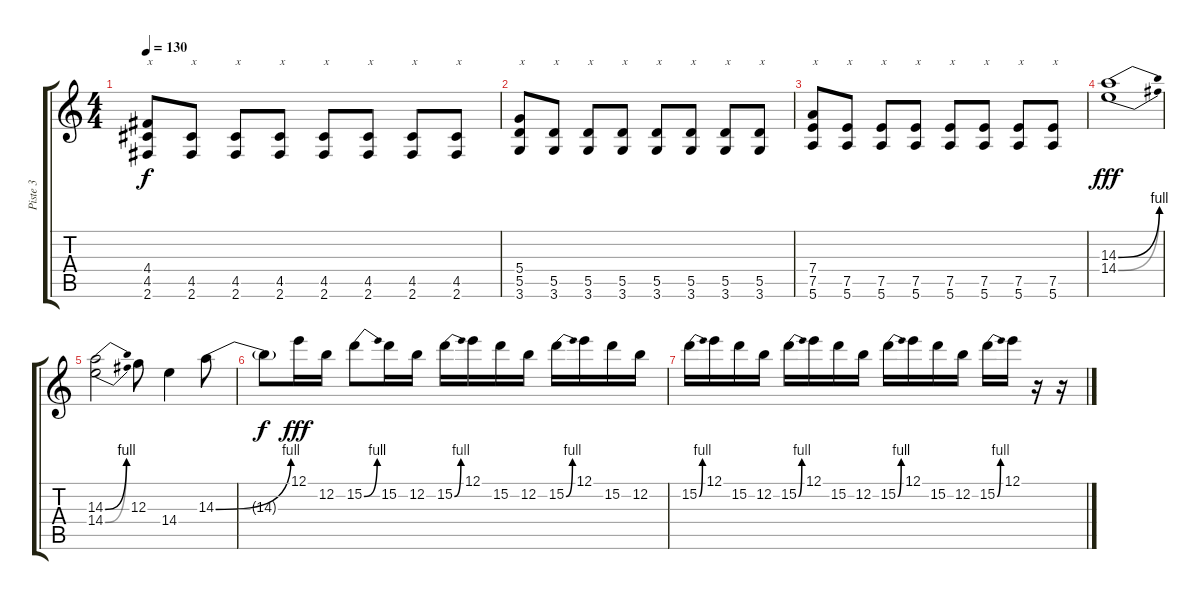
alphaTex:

\track ("Piste 3" "Piste 3") {instrument distortionguitar}
\staff {score tabs}
\tuning (E4 B3 G3 D3 A2 E2) {hide}
\ts (4 4)
\tempo 130
\clef g2
\ks c
(4.4 4.5 2.6).8{txt "x" dy f} (4.5 2.6).8{txt "x"} (4.5 2.6).8{txt "x"} (4.5 2.6).8{txt "x"} (4.5 2.6).8{txt "x"} (4.5 2.6).8{txt "x"} (4.5 2.6).8{txt "x"} (4.5 2.6).8{txt "x"} |
(5.4 5.5 3.6).8{txt "x"} (5.5 3.6).8{txt "x"} (5.5 3.6).8{txt "x"} (5.5 3.6).8{txt "x"} (5.5 3.6).8{txt "x"} (5.5 3.6).8{txt "x"} (5.5 3.6).8{txt "x"} (5.5 3.6).8{txt "x"} |
(7.4 7.5 5.6).8{txt "x"} (7.5 5.6).8{txt "x"} (7.5 5.6).8{txt "x"} (7.5 5.6).8{txt "x"} (7.5 5.6).8{txt "x"} (7.5 5.6).8{txt "x"} (7.5 5.6).8{txt "x"} (7.5 5.6).8{txt "x"} |
(14.3{be (bend 0 0 60 4)} 14.4{be (bend 0 0 60 4)}).1{dy fff} |
(14.3{be (bend 0 0 60 4)} 14.4{be (bend 0 0 60 4)}).2 12.3.8 14.4.4 14.3{be (bend 0 0 60 4)}.8 |
14.3{t}.8{dy f} 12.1.16{dy fff} 12.2.16 15.2{be (bend 0 0 60 4)}.8 15.2.16 12.2.16 15.2{be (bend 0 0 60 4)}.16 12.1.16 15.2.16 12.2.16 15.2{be (bend 0 0 60 4)}.16 12.1.16 15.2.16 12.2.16 |
15.2{be (bend 0 0 60 4)}.16 12.1.16 15.2.16 12.2.16 15.2{be (bend 0 0 60 4)}.16 12.1.16 15.2.16 12.2.16 15.2{be (bend 0 0 60 4)}.16 12.1.16 15.2.16 12.2.16 15.2{be (bend 0 0 60 4)}.16 12.1.16 r.16 r.16
